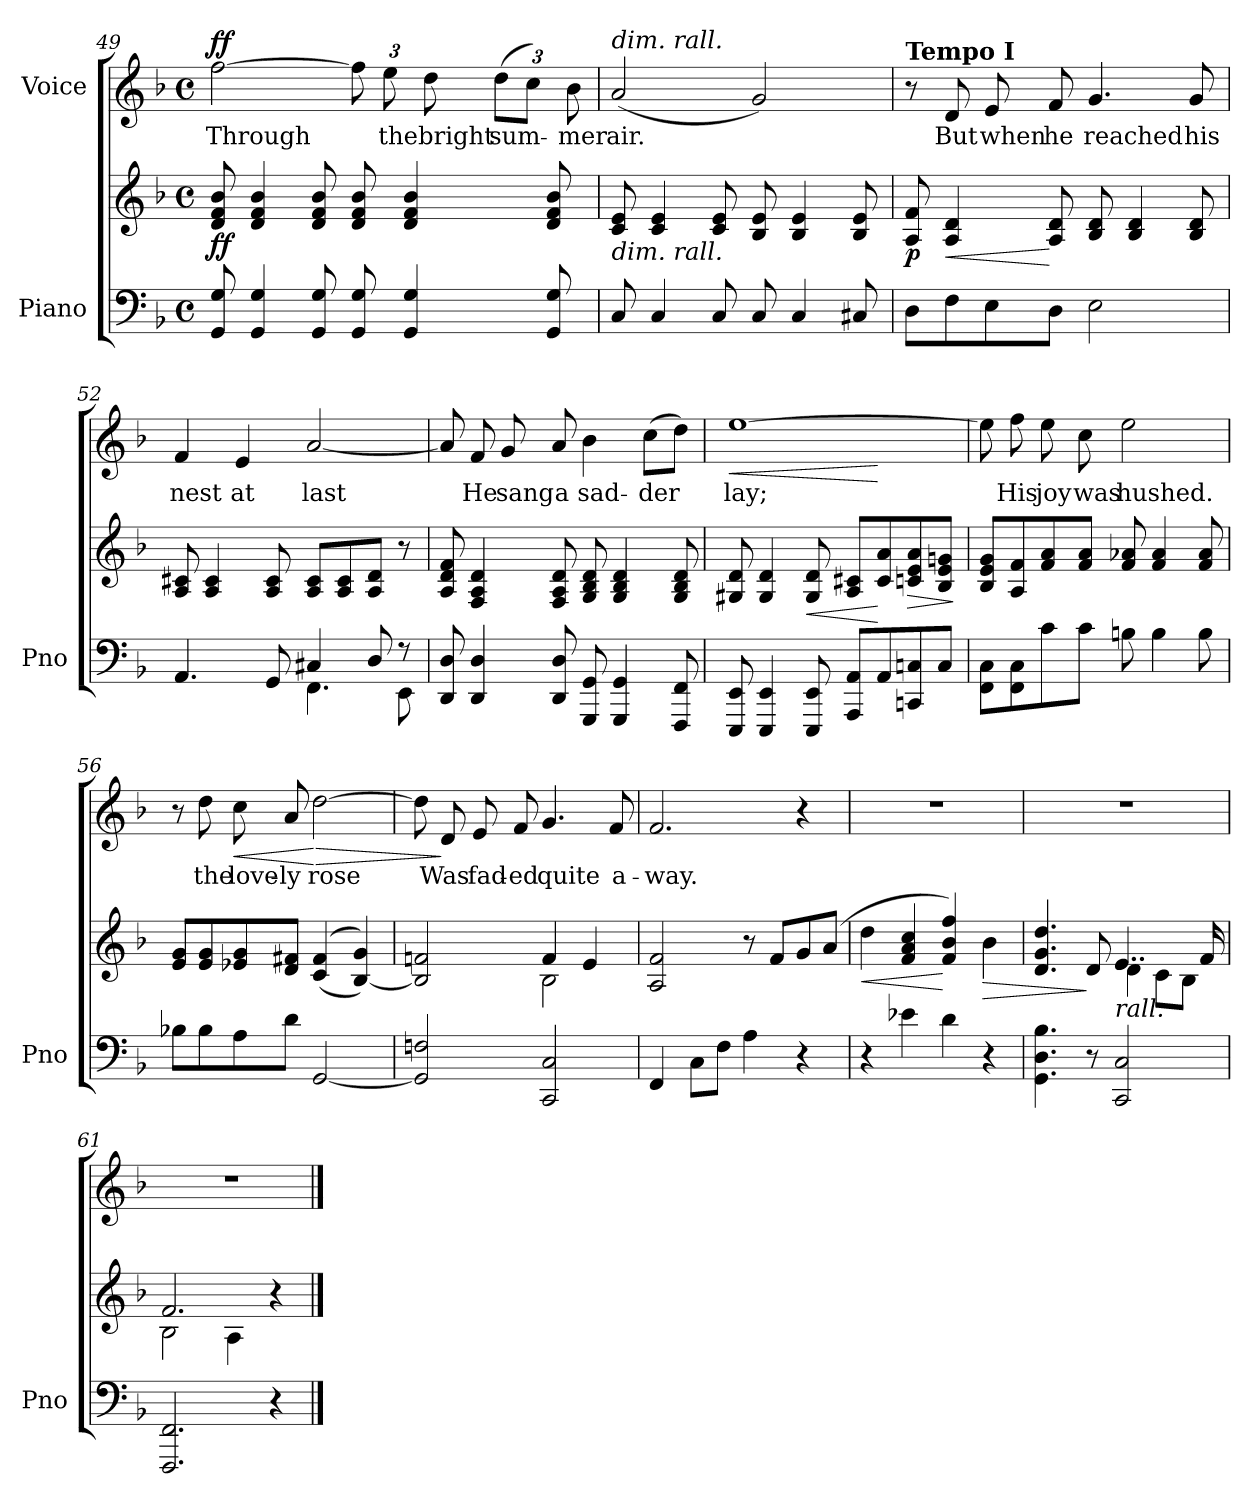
**kern	**kern	**dynam	**kern	**text	**dynam
*part2	*part2	*part2	*part1	*part1	*part1
*staff3	*staff2	*staff2/3	*staff1	*staff1	*staff1
*I"Piano	*	*	*I"Voice	*	*
*I'Pno	*	*	*	*	*
*clefF4	*clefG2	*	*clefG2	*	*
*k[b-]	*k[b-]	*	*k[b-]	*	*
*M4/4	*M4/4	*	*M4/4	*	*
*met(c)	*met(c)	*	*met(c)	*	*
=49	=49	=49	=49	=49	=49
!	!	!LO:DY:b	!	!	!LO:DY:a
8GG/ 8G/	8d/ 8f/ 8b-/	ff	[2ff\	Through	ff
4GG/ 4G/	4d/ 4f/ 4b-/	.	.	.	.
8GG/ 8G/	8d/ 8f/ 8b-/	.	.	.	.
*	*	*	*Xbrackettup	*	*
8GG/ 8G/	8d/ 8f/ 8b-/	.	12ff\]	.	.
.	.	.	12ee\	the	.
4GG/ 4G/	4d/ 4f/ 4b-/	.	.	.	.
.	.	.	12dd\	bright	.
.	.	.	(12dd\L	sum-	.
.	.	.	12cc\J)	.	.
8GG/ 8G/	8d/ 8f/ 8b-/	.	.	.	.
.	.	.	12b-\	-mer	.
=50	=50	=50	=50	=50	=50
!	!	!	!LO:TX:a:i:t=dim.                    rall.	!	!
!	!LO:TX:b:i:t=dim.                     rall.	!	!	!	!
8C/	8c/ 8e/	.	(2a/	air.	.
4C/	4c/ 4e/	.	.	.	.
8C/	8c/ 8e/	.	.	.	.
8C/	8B-/ 8e/	.	2g/)	.	.
4C/	4B-/ 4e/	.	.	.	.
8C#X/	8B-/ 8e/	.	.	.	.
=51	=51	=51	=51	=51	=51
!	!	!	!LO:TX:a:B:t=Tempo I	!	!
!	!	!LO:DY:b	!	!	!
8D\L	8A/ 8f/	p	8r	.	.
!	!	!LO:HP:b	!	!	!
8F\	4A/ 4d/	<	8d/	But	.
8E\	.	.	8e/	when	.
8D\J	8A/ 8d/	[	8f/	he	.
2E\	8B-/ 8d/	.	4.g/	reached	.
.	4B-/ 4d/	.	.	.	.
.	8B-/ 8d/	.	8g/	his	.
=52	=52	=52	=52	=52	=52
*^	*	*	*	*	*
4.AA/	2ryy	8A/ 8c#X/	.	4f/	nest	.
.	.	4A/ 4c#/	.	.	.	.
.	.	.	.	4e/	at	.
8GG/	.	8A/ 8c#/	.	.	.	.
4C#X/	4.FF\	8A/ 8c#/L	.	[2a/	last	.
.	.	8A/ 8c#/	.	.	.	.
8D/	.	8A/ 8d/J	.	.	.	.
8r	8EE\	8r	.	.	.	.
*v	*v	*	*	*	*	*
=53	=53	=53	=53	=53	=53
8DD/ 8D/	8A/ 8d/ 8f/	.	8a/]	.	.
4DD/ 4D/	4F/ 4A/ 4d/	.	8f/	He	.
.	.	.	8g/	sang	.
8DD/ 8D/	8F/ 8A/ 8d/	.	8a/	a	.
8GGG/ 8GG/	8G/ 8B-/ 8d/	.	4b-\	sad-	.
4GGG/ 4GG/	4G/ 4B-/ 4d/	.	.	.	.
.	.	.	(8cc\L	-der	.
8FFF/ 8FF/	8G/ 8B-/ 8d/	.	8dd\J)	.	.
=54	=54	=54	=54	=54	=54
!	!	!	!	!	!LO:HP:b
*	*	*	*^	*	*
8EEE/ 8EE/	8G#X/ 8d/	.	[>1ee	2ryy	lay;	<
4EEE/ 4EE/	4G#/ 4d/	.	.	.	.	.
!	!	!LO:HP:b	!	!	!	!
8EEE/ 8EE/	8G#/ 8d/	<	.	.	.	.
8AAA/ 8AA/L	8A/ 8c#X/L	.	.	8ryy	.	.
8AA/	8c#/ 8a/	[	.	8ryy	.	[
!	!	!LO:HP:b	!	!	!	!
8CCn/ 8Cn/	8cn/ 8e/ 8a/	>	.	4ryy	.	.
8C/J	8B-/ 8e/ 8gn/J	.	.	.	.	.
*	*	*	*v	*v	*	*
.	.	]	.	.	.
=55	=55	=55	=55	=55	=55
8FF\ 8C\L	8B-/ 8e/ 8g/L	.	8ee\]	.	.
!	!	!LO:DY:b	!	!	!
!	!	!LO:DY:n=1:b	!	!	!LO:DY:a
!	!	!	!	!	!LO:DY:n=1:a
8FF\ 8C\	8A/ 8f/	p other-dynamics	8ff\	His	p other-dynamics
8c\	8f/ 8a/	.	8ee\	joy	.
8c\J	8f/ 8a/J	.	8cc\	was	.
8Bn\	8f/ 8a-X/	.	2ee\	hushed.	.
4B\	4f/ 4a-/	.	.	.	.
8B\	8f/ 8a-/	.	.	.	.
=56	=56	=56	=56	=56	=56
8B-X\L	8e/ 8g/L	.	8r	.	.
!	!	!LO:DY:b	!	!	!
!	!	!LO:DY:n=1:b	!	!	!LO:DY:a
!	!	!	!	!	!LO:DY:n=1:a
8B-\	8e/ 8g/	pp other-dynamics	8dd\	the	pp other-dynamics
!	!	!	!	!	!LO:HP:b
8A\	8e-X/ 8g/	.	8cc\	love-	<
8d\J	8d/ 8f#X/J	.	8a/	-ly	.
!	!	!	!	!	!LO:HP:n=1:b
[2GG/	((>4c/ 4f#/	.	[2dd\	rose	[ >
.	[4B-/ 4g/))	.	.	.	.
=57	=57	=57	=57	=57	=57
*	*^	*	*	*	*
2GG/] 2Fn/	2B-/] 2fn/	2ryy	.	8dd\]	.	.
.	.	.	.	8d/	Was	]
.	.	.	.	8e/	fad-	.
.	.	.	.	8f/	-ed	.
!	!	!	!LO:DY:b	!	!	!
!	!	!	!LO:DY:n=1:b	!	!	!LO:DY:a
!	!	!	!	!	!	!LO:DY:n=1:a
2CC/ 2C/	4f/	2B-\	other-dynamics pp	4.g/	quite	other-dynamics pp
.	4e/	.	.	.	.	.
.	.	.	.	8f/	a-	.
*	*v	*v	*	*	*	*
=58	=58	=58	=58	=58	=58
(>4FF/	2A/ 2f/	.	2.f/	-way.	.
8C\L	.	.	.	.	.
8F\J	.	.	.	.	.
4A\	8r	.	.	.	.
.	8f/L	.	.	.	.
4r	8g/	.	4r	.	.
.	(8a/J	.	.	.	.
=59	=59	=59	=59	=59	=59
!	!	!LO:HP:b	!	!	!
4r	4dd\	<	1r	.	.
4e-X\	4f/ 4a/ 4cc/	.	.	.	.
4d\	4f/ 4b-/ 4ff/)	[	.	.	.
!	!	!LO:HP:b	!	!	!
4r	4b-\	>	.	.	.
=60	=60	=60	=60	=60	=60
*	*^	*	*	*	*
4.GG\ 4.D\ 4.B-\	4.d/ 4.g/ 4.dd/	2ryy	.	1r	.	.
8r	8d/	.	]	.	.	.
!LO:TX:i:t=rall.	!	!	!	!	!	!
2CC/ 2C/	4..e/	4d\	.	.	.	.
.	.	8c\L	.	.	.	.
.	.	8B-\J	.	.	.	.
.	16f/	.	.	.	.	.
=61	=61	=61	=61	=61	=61	=61
2.FFF/ 2.FF/	2.f/	2B-\	.	1r	.	.
.	.	4A\	.	.	.	.
4r	4r	4ryy	.	.	.	.
*	*v	*v	*	*	*	*
==	==	==	==	==	==
*-	*-	*-	*-	*-	*-
